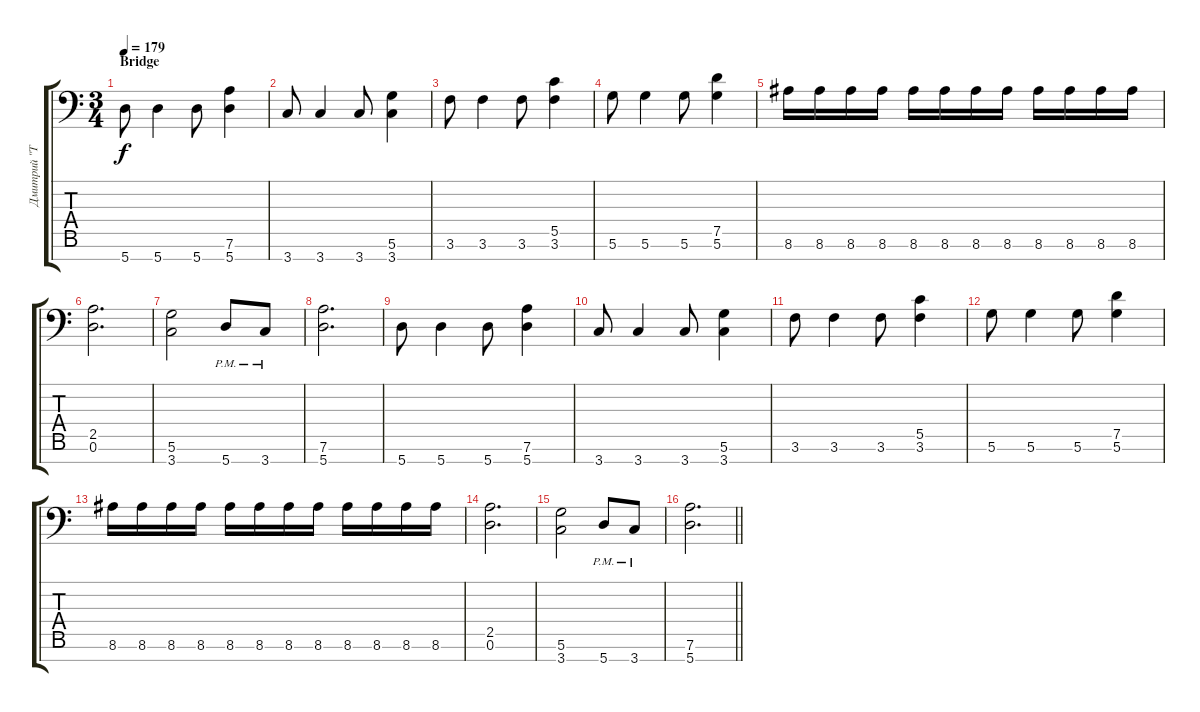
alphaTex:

\track ("Дмитрий \"Terris\" Процко" "Дмитрий \"T") {instrument distortionguitar}
\staff {score tabs}
\tuning (D4 A3 F3 C3 G2 D2 A1) {hide}
\ts (3 4)
\section ("" "Bridge")
\tempo 179
\clef f4
\ks c
5.7.8{dy f} 5.7.4 5.7.8 (7.6 5.7).4 |
3.7.8 3.7.4 3.7.8 (5.6 3.7).4 |
3.6.8 3.6.4 3.6.8 (5.5 3.6).4 |
5.6.8 5.6.4 5.6.8 (7.5 5.6).4 |
8.6.16 8.6.16 8.6.16 8.6.16 8.6.16 8.6.16 8.6.16 8.6.16 8.6.16 8.6.16 8.6.16 8.6.16 |
(2.5 0.6).2{d} |
(5.6 3.7).2 5.7{pm}.8 3.7{pm}.8 |
(7.6 5.7).2{d} |
5.7.8 5.7.4 5.7.8 (7.6 5.7).4 |
3.7.8 3.7.4 3.7.8 (5.6 3.7).4 |
3.6.8 3.6.4 3.6.8 (5.5 3.6).4 |
5.6.8 5.6.4 5.6.8 (7.5 5.6).4 |
8.6.16 8.6.16 8.6.16 8.6.16 8.6.16 8.6.16 8.6.16 8.6.16 8.6.16 8.6.16 8.6.16 8.6.16 |
(2.5 0.6).2{d} |
(5.6 3.7).2 5.7{pm}.8 3.7{pm}.8 |
\barLineRight lightlight
(7.6 5.7).2{d}
